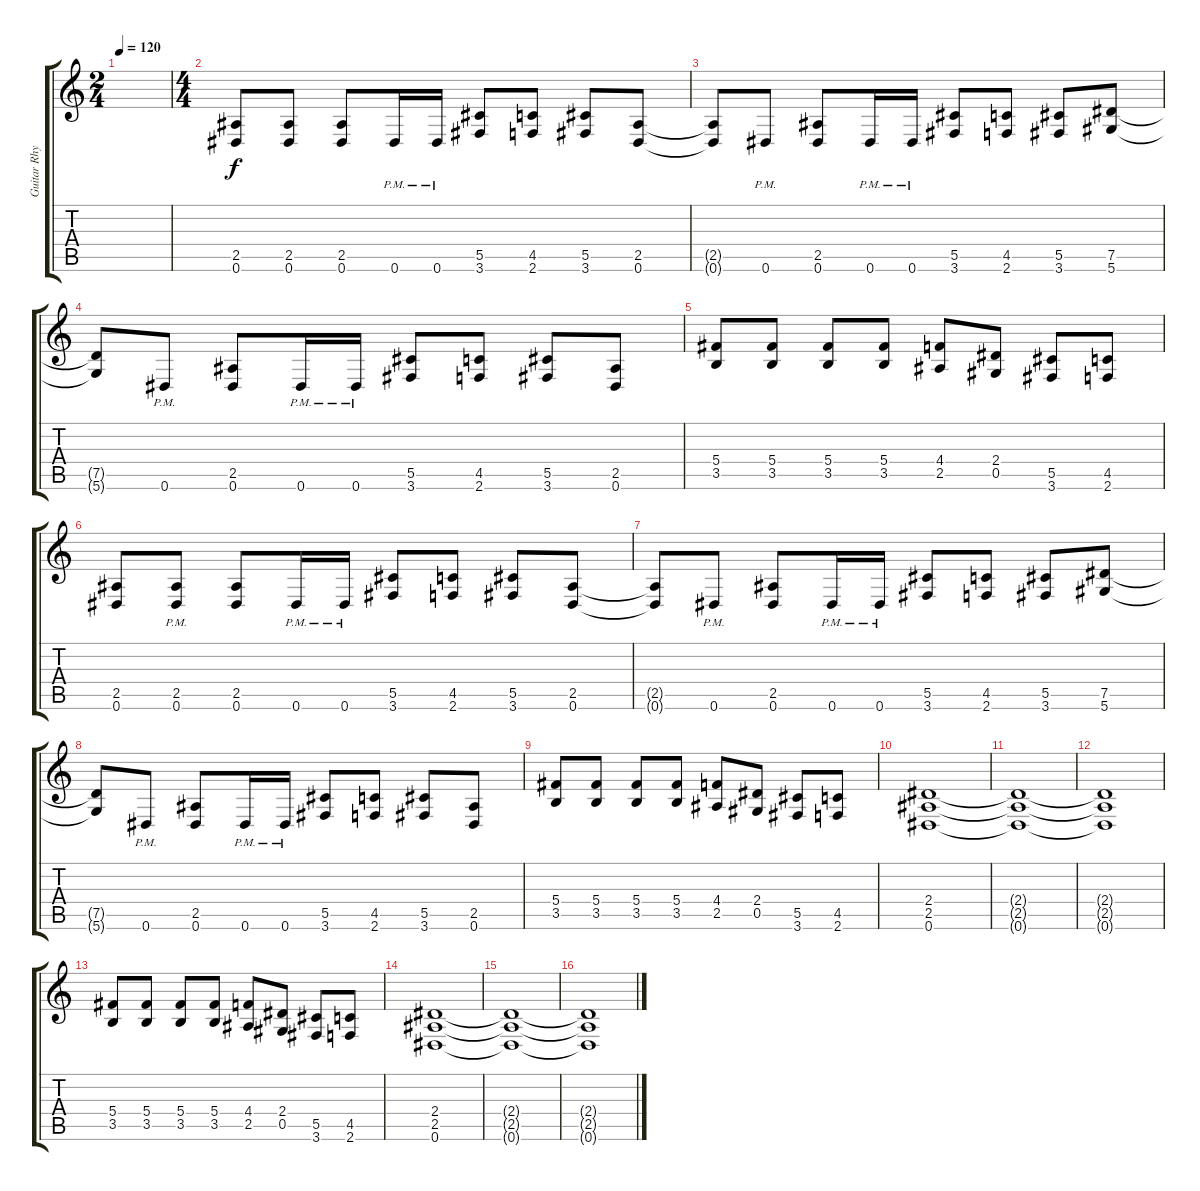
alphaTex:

\track ("Guitar Rhythm" "Guitar Rhy") {instrument distortionguitar}
\staff {score tabs}
\tuning (Eb4 Bb3 Gb3 Db3 Ab2 Eb2) {hide}
\ts (2 4)
\tempo 120
\clef g2
\ks c
|
\ts (4 4)
(2.5 0.6).8 (2.5 0.6).8 (2.5 0.6).8 0.6{pm}.16 0.6{pm}.16 (5.5 3.6).8 (4.5 2.6).8 (5.5 3.6).8 (2.5 0.6).8 |
(2.5{t} 0.6{t}).8 0.6{pm}.8 (2.5 0.6).8 0.6{pm}.16 0.6{pm}.16 (5.5 3.6).8 (4.5 2.6).8 (5.5 3.6).8 (7.5 5.6).8 |
(7.5{t} 5.6{t}).8 0.6{pm}.8 (2.5 0.6).8 0.6{pm}.16 0.6{pm}.16 (5.5 3.6).8 (4.5 2.6).8 (5.5 3.6).8 (2.5 0.6).8 |
(5.4 3.5).8 (5.4 3.5).8 (5.4 3.5).8 (5.4 3.5).8 (4.4 2.5).8 (2.4 0.5).8 (5.5 3.6).8 (4.5 2.6).8 |
(2.5 0.6).8 (2.5{pm} 0.6{pm}).8 (2.5 0.6).8 0.6{pm}.16 0.6{pm}.16 (5.5 3.6).8 (4.5 2.6).8 (5.5 3.6).8 (2.5 0.6).8 |
(2.5{t} 0.6{t}).8 0.6{pm}.8 (2.5 0.6).8 0.6{pm}.16 0.6{pm}.16 (5.5 3.6).8 (4.5 2.6).8 (5.5 3.6).8 (7.5 5.6).8 |
(7.5{t} 5.6{t}).8 0.6{pm}.8 (2.5 0.6).8 0.6{pm}.16 0.6{pm}.16 (5.5 3.6).8 (4.5 2.6).8 (5.5 3.6).8 (2.5 0.6).8 |
(5.4 3.5).8 (5.4 3.5).8 (5.4 3.5).8 (5.4 3.5).8 (4.4 2.5).8 (2.4 0.5).8 (5.5 3.6).8 (4.5 2.6).8 |
(2.4 2.5 0.6).1 |
(2.4{t} 2.5{t} 0.6{t}).1 |
(2.4{t} 2.5{t} 0.6{t}).1 |
(5.4 3.5).8 (5.4 3.5).8 (5.4 3.5).8 (5.4 3.5).8 (4.4 2.5).8 (2.4 0.5).8 (5.5 3.6).8 (4.5 2.6).8 |
(2.4 2.5 0.6).1 |
(2.4{t} 2.5{t} 0.6{t}).1 |
(2.4{t} 2.5{t} 0.6{t}).1
